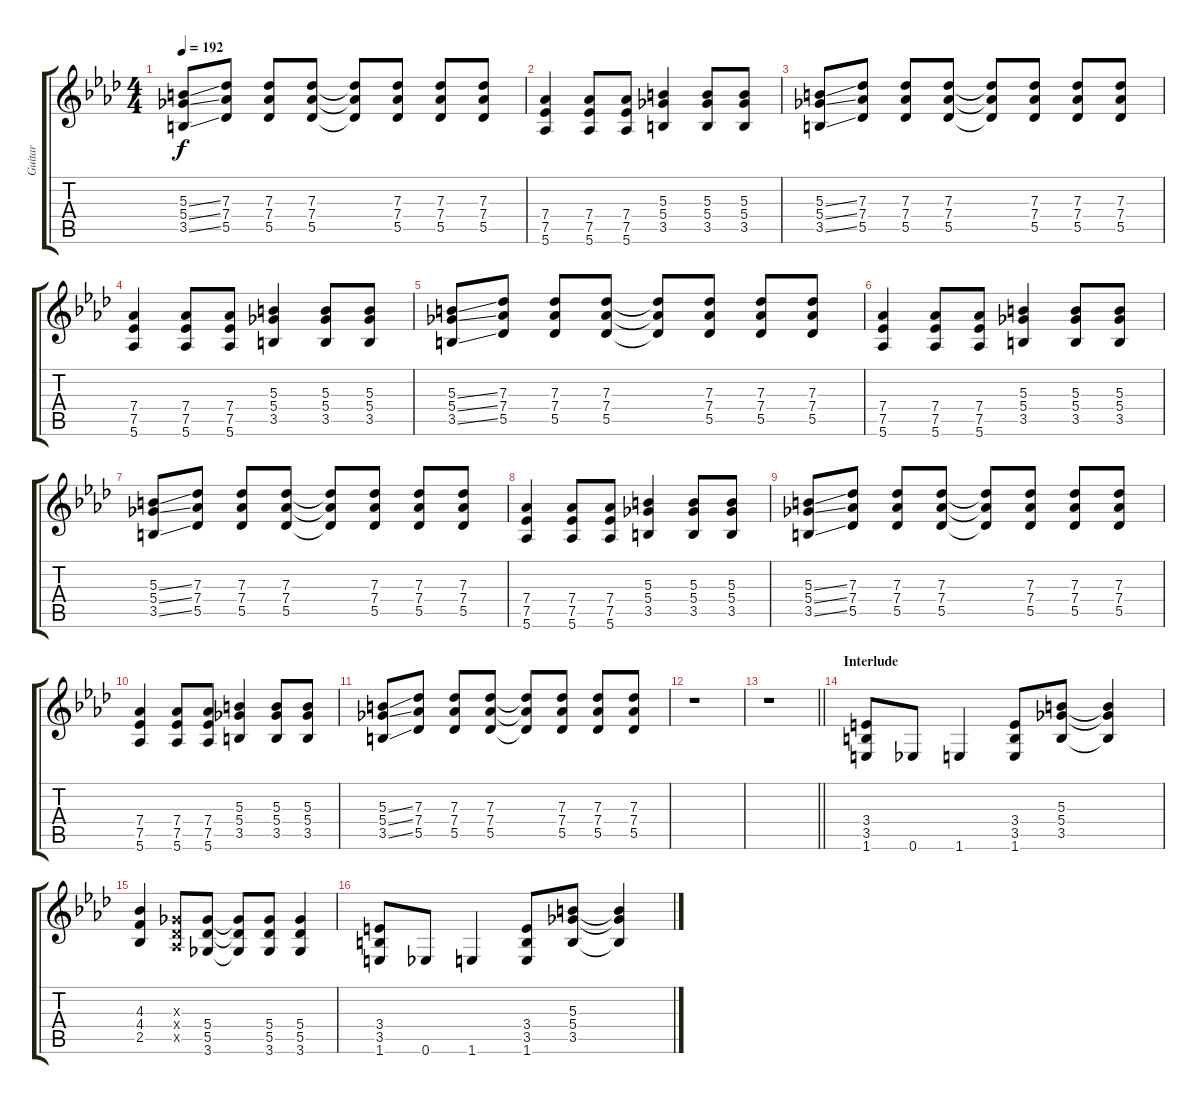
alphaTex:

\track ("Guitar" "Guitar") {instrument electricguitarjazz}
\staff {score tabs}
\tuning (Eb4 Bb3 Gb3 Db3 Ab2 Eb2) {hide}
\ts (4 4)
\tempo 192
\clef g2
\ks ab
(5.3{ss} 5.4{ss} 3.5{ss}).8{dy f} (7.3 7.4 5.5).8 (7.3 7.4 5.5).8 (7.3 7.4 5.5).8 (7.3{t} 7.4{t} 5.5{t}).8 (7.3 7.4 5.5).8 (7.3 7.4 5.5).8 (7.3 7.4 5.5).8 |
(7.4 7.5 5.6).4 (7.4 7.5 5.6).8 (7.4 7.5 5.6).8 (5.3 5.4 3.5).4 (5.3 5.4 3.5).8 (5.3 5.4 3.5).8 |
(5.3{ss} 5.4{ss} 3.5{ss}).8 (7.3 7.4 5.5).8 (7.3 7.4 5.5).8 (7.3 7.4 5.5).8 (7.3{t} 7.4{t} 5.5{t}).8 (7.3 7.4 5.5).8 (7.3 7.4 5.5).8 (7.3 7.4 5.5).8 |
(7.4 7.5 5.6).4 (7.4 7.5 5.6).8 (7.4 7.5 5.6).8 (5.3 5.4 3.5).4 (5.3 5.4 3.5).8 (5.3 5.4 3.5).8 |
(5.3{ss} 5.4{ss} 3.5{ss}).8 (7.3 7.4 5.5).8 (7.3 7.4 5.5).8 (7.3 7.4 5.5).8 (7.3{t} 7.4{t} 5.5{t}).8 (7.3 7.4 5.5).8 (7.3 7.4 5.5).8 (7.3 7.4 5.5).8 |
(7.4 7.5 5.6).4 (7.4 7.5 5.6).8 (7.4 7.5 5.6).8 (5.3 5.4 3.5).4 (5.3 5.4 3.5).8 (5.3 5.4 3.5).8 |
(5.3{ss} 5.4{ss} 3.5{ss}).8 (7.3 7.4 5.5).8 (7.3 7.4 5.5).8 (7.3 7.4 5.5).8 (7.3{t} 7.4{t} 5.5{t}).8 (7.3 7.4 5.5).8 (7.3 7.4 5.5).8 (7.3 7.4 5.5).8 |
(7.4 7.5 5.6).4 (7.4 7.5 5.6).8 (7.4 7.5 5.6).8 (5.3 5.4 3.5).4 (5.3 5.4 3.5).8 (5.3 5.4 3.5).8 |
(5.3{ss} 5.4{ss} 3.5{ss}).8 (7.3 7.4 5.5).8 (7.3 7.4 5.5).8 (7.3 7.4 5.5).8 (7.3{t} 7.4{t} 5.5{t}).8 (7.3 7.4 5.5).8 (7.3 7.4 5.5).8 (7.3 7.4 5.5).8 |
(7.4 7.5 5.6).4 (7.4 7.5 5.6).8 (7.4 7.5 5.6).8 (5.3 5.4 3.5).4 (5.3 5.4 3.5).8 (5.3 5.4 3.5).8 |
(5.3{ss} 5.4{ss} 3.5{ss}).8 (7.3 7.4 5.5).8 (7.3 7.4 5.5).8 (7.3 7.4 5.5).8 (7.3{t} 7.4{t} 5.5{t}).8 (7.3 7.4 5.5).8 (7.3 7.4 5.5).8 (7.3 7.4 5.5).8 |
r.1 |
\barLineRight lightlight
r.1 |
\section ("" "Interlude")
(3.4 3.5 1.6).8 0.6.8 1.6.4 (3.4 3.5 1.6).8 (5.3 5.4 3.5).8 (5.3{t} 5.4{t} 3.5{t}).4 |
(4.3 4.4 2.5).4 (0.3{x} 0.4{x} 0.5{x}).8 (5.4 5.5 3.6).8 (5.4{t} 5.5{t} 3.6{t}).8 (5.4 5.5 3.6).8 (5.4 5.5 3.6).4 |
(3.4 3.5 1.6).8 0.6.8 1.6.4 (3.4 3.5 1.6).8 (5.3 5.4 3.5).8 (5.3{t} 5.4{t} 3.5{t}).4
